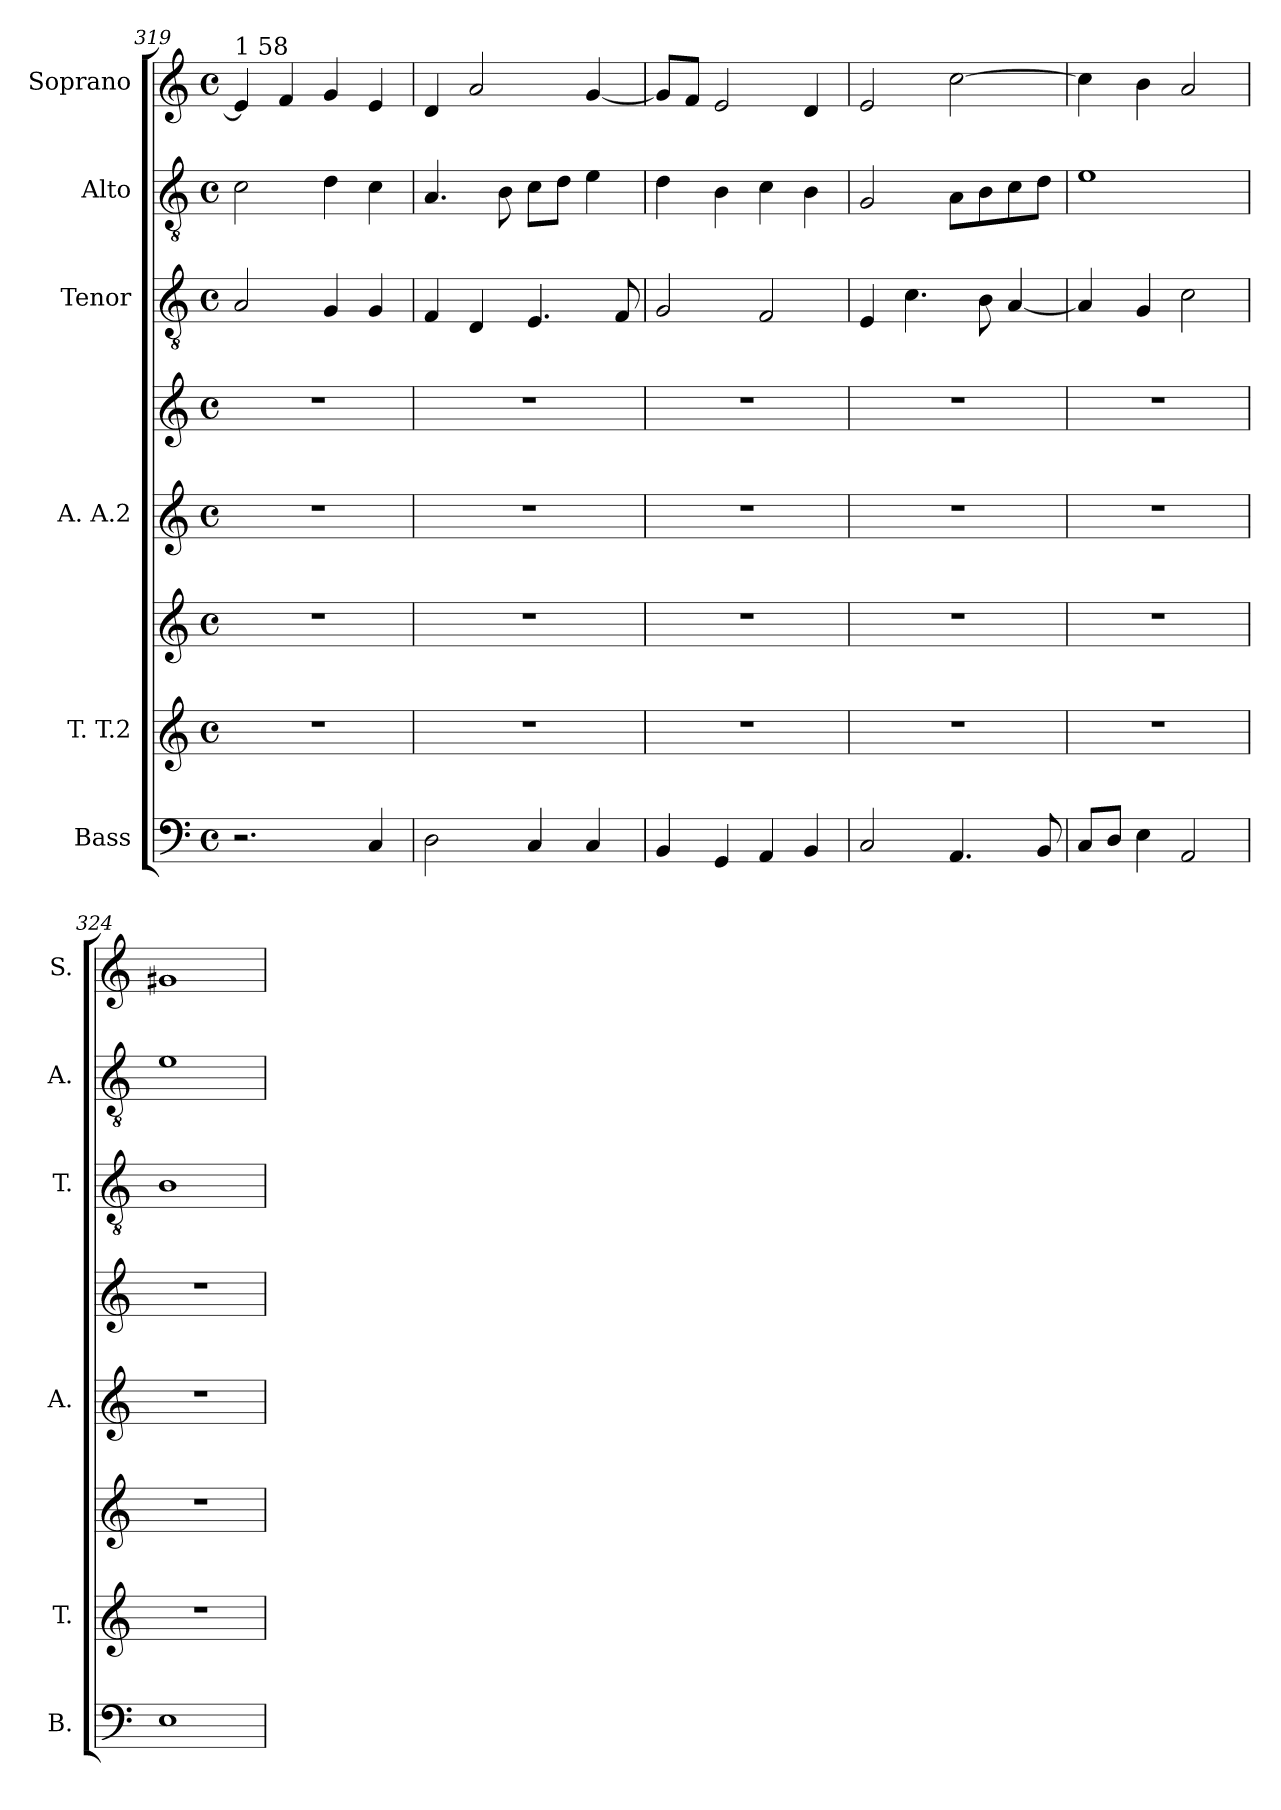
**kern	**kern	**kern	**kern	**kern	**kern	**kern	**kern
*part6	*part5	*part5	*part4	*part4	*part3	*part2	*part1
*staff8	*staff7	*staff6	*staff5	*staff4	*staff3	*staff2	*staff1
*I"Bass	*I"T. T.2	*	*I"A. A.2	*	*I"Tenor	*I"Alto	*I"Soprano
*I'B.	*I'T.	*	*I'A.	*	*I'T.	*I'A.	*I'S.
!!LO:LB:g=z
*clefF4	*clefG2	*clefG2	*clefG2	*clefG2	*clefGv2	*clefGv2	*clefG2
*k[]	*k[]	*k[]	*k[]	*k[]	*k[]	*k[]	*k[]
*C:	*C:	*C:	*C:	*C:	*C:	*C:	*C:
*M4/4	*M4/4	*M4/4	*M4/4	*M4/4	*M4/4	*M4/4	*M4/4
*met(c)	*met(c)	*met(c)	*met(c)	*met(c)	*met(c)	*met(c)	*met(c)
=319	=319	=319	=319	=319	=319	=319	=319
!	!	!	!	!	!	!	!LO:TX:a:t=1 58
2.r	1r	1r	1r	1r	2A/	2c\	4e/]
.	.	.	.	.	.	.	4f/
.	.	.	.	.	4G/	4d\	4g/
4C/	.	.	.	.	4G/	4c\	4e/
=320	=320	=320	=320	=320	=320	=320	=320
2D\	1r	1r	1r	1r	4F/	4.A/	4d/
.	.	.	.	.	4D/	.	2a/
.	.	.	.	.	.	8B\	.
4C/	.	.	.	.	4.E/	8c\L	.
.	.	.	.	.	.	8d\J	.
4C/	.	.	.	.	.	4e\	[<4g/
.	.	.	.	.	8F/	.	.
=321	=321	=321	=321	=321	=321	=321	=321
4BB/	1r	1r	1r	1r	2G/	4d\	8g/L]
.	.	.	.	.	.	.	8f/J
4GG/	.	.	.	.	.	4B\	2e/
4AA/	.	.	.	.	2F/	4c\	.
4BB/	.	.	.	.	.	4B\	4d/
=322	=322	=322	=322	=322	=322	=322	=322
2C/	1r	1r	1r	1r	4E/	2G/	2e/
.	.	.	.	.	4.c\	.	.
4.AA/	.	.	.	.	.	8A\L	[>2cc\
.	.	.	.	.	8B\	8B\	.
.	.	.	.	.	[<4A/	8c\	.
8BB/	.	.	.	.	.	8d\J	.
=323	=323	=323	=323	=323	=323	=323	=323
8C/L	1r	1r	1r	1r	4A/]	1e	4cc\]
8D/J	.	.	.	.	.	.	.
4E\	.	.	.	.	4G/	.	4b\
2AA/	.	.	.	.	2c\	.	2a/
=324	=324	=324	=324	=324	=324	=324	=324
1E	1r	1r	1r	1r	1B	1e	1g#X
=!	=!	=!	=!	=!	=!	=!	=!
*-	*-	*-	*-	*-	*-	*-	*-
